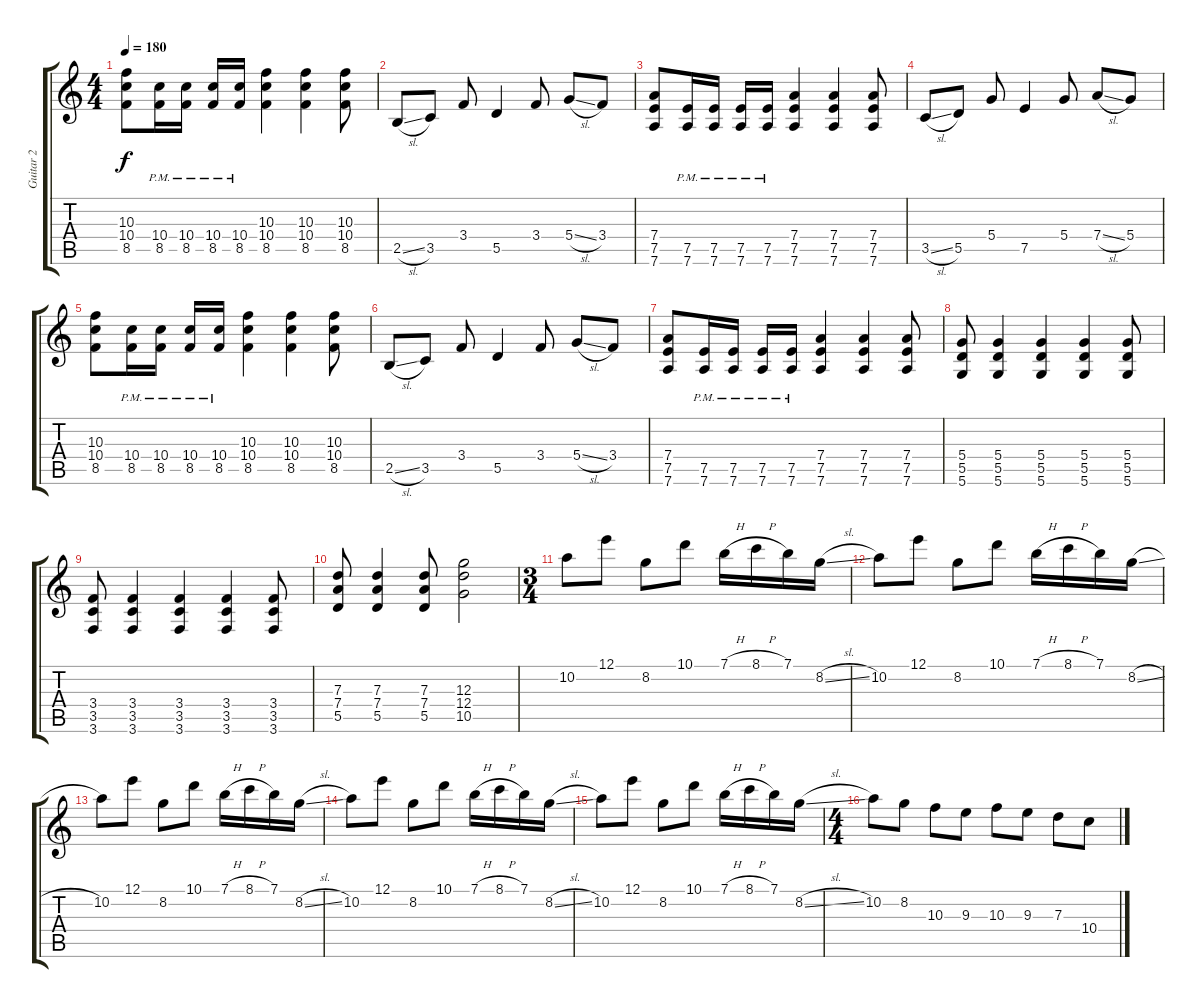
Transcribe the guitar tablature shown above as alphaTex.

\track ("Guitar 2" "Guitar 2") {instrument overdrivenguitar}
\staff {score tabs}
\tuning (E4 B3 G3 D3 A2 D2) {hide}
\ts (4 4)
\tempo 180
\clef g2
\ks c
(10.3 10.4 8.5).8{dy f} (10.4{pm} 8.5{pm}).16 (10.4{pm} 8.5{pm}).16 (10.4{pm} 8.5{pm}).16 (10.4{pm} 8.5{pm}).16 (10.3 10.4 8.5).4 (10.3 10.4 8.5).4 (10.3 10.4 8.5).8 |
2.5{sl}.8 3.5.8 3.4.8 5.5.4 3.4.8 5.4{sl}.8 3.4.8 |
(7.4 7.5 7.6).8 (7.5{pm} 7.6{pm}).16 (7.5{pm} 7.6{pm}).16 (7.5{pm} 7.6{pm}).16 (7.5{pm} 7.6{pm}).16 (7.4 7.5 7.6).4 (7.4 7.5 7.6).4 (7.4 7.5 7.6).8 |
3.5{sl}.8 5.5.8 5.4.8 7.5.4 5.4.8 7.4{sl}.8 5.4.8 |
(10.3 10.4 8.5).8 (10.4{pm} 8.5{pm}).16 (10.4{pm} 8.5{pm}).16 (10.4{pm} 8.5{pm}).16 (10.4{pm} 8.5{pm}).16 (10.3 10.4 8.5).4 (10.3 10.4 8.5).4 (10.3 10.4 8.5).8 |
2.5{sl}.8 3.5.8 3.4.8 5.5.4 3.4.8 5.4{sl}.8 3.4.8 |
(7.4 7.5 7.6).8 (7.5{pm} 7.6{pm}).16 (7.5{pm} 7.6{pm}).16 (7.5{pm} 7.6{pm}).16 (7.5{pm} 7.6{pm}).16 (7.4 7.5 7.6).4 (7.4 7.5 7.6).4 (7.4 7.5 7.6).8 |
(5.4 5.5 5.6).8 (5.4 5.5 5.6).4 (5.4 5.5 5.6).4 (5.4 5.5 5.6).4 (5.4 5.5 5.6).8 |
(3.4 3.5 3.6).8 (3.4 3.5 3.6).4 (3.4 3.5 3.6).4 (3.4 3.5 3.6).4 (3.4 3.5 3.6).8 |
(7.3 7.4 5.5).8 (7.3 7.4 5.5).4 (7.3 7.4 5.5).8 (12.3 12.4 10.5).2 |
\ts (3 4)
10.2.8 12.1.8 8.2.8 10.1.8 7.1{h}.16 8.1{h}.16 7.1.16 8.2{sl}.16 |
10.2.8 12.1.8 8.2.8 10.1.8 7.1{h}.16 8.1{h}.16 7.1.16 8.2{sl}.16 |
10.2.8 12.1.8 8.2.8 10.1.8 7.1{h}.16 8.1{h}.16 7.1.16 8.2{sl}.16 |
10.2.8 12.1.8 8.2.8 10.1.8 7.1{h}.16 8.1{h}.16 7.1.16 8.2{sl}.16 |
10.2.8 12.1.8 8.2.8 10.1.8 7.1{h}.16 8.1{h}.16 7.1.16 8.2{sl}.16 |
\ts (4 4)
10.2.8 8.2.8 10.3.8 9.3.8 10.3.8 9.3.8 7.3.8 10.4.8
